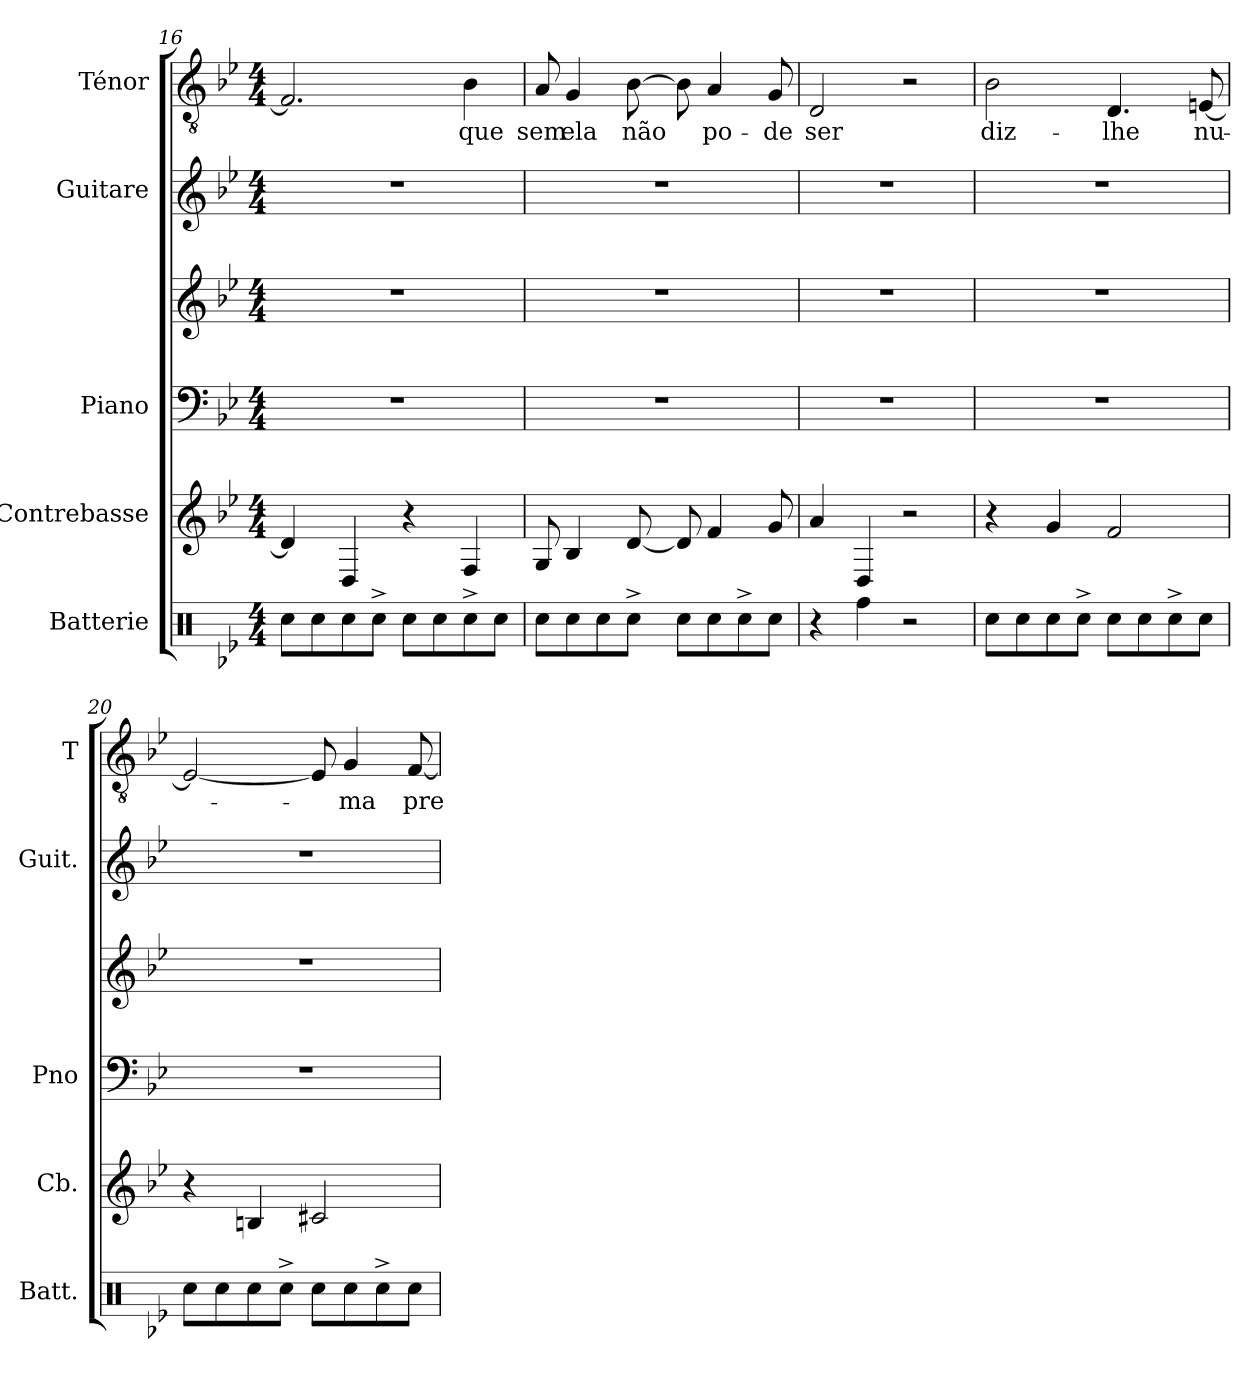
**kern	**kern	**kern	**kern	**kern	**kern	**text
*part5	*part4	*part3	*part3	*part2	*part1	*part1
*staff6	*staff5	*staff4	*staff3	*staff2	*staff1	*staff1
*I"Batterie	*I"Contrebasse	*I"Piano	*	*I"Guitare	*I"Ténor	*
*I'Batt.	*I'Cb.	*I'Pno	*	*I'Guit.	*I'T	*
*clefX	*clefG2	*clefF4	*clefG2	*clefG2	*clefGv2	*
*	*ITrd7c12	*	*	*ITrd7c12	*	*
*k[b-e-]	*k[b-e-]	*k[b-e-]	*k[b-e-]	*k[b-e-]	*k[b-e-]	*
*g:	*g:	*g:	*g:	*g:	*g:	*
*M4/4	*M4/4	*M4/4	*M4/4	*M4/4	*M4/4	*
=16	=16	=16	=16	=16	=16	=16
8Rcc\L	4D/]	1r	1r	1r	2.F#/]	.
8Rcc\	.	.	.	.	.	.
8Rcc\	4DD/	.	.	.	.	.
8Rcc^>\J	.	.	.	.	.	.
8Rcc\L	4r	.	.	.	.	.
8Rcc\	.	.	.	.	.	.
!	!	!	!	!	!	!LO:LY:b
8Rcc^>\	4FF/	.	.	.	4B-\	que
8Rcc\J	.	.	.	.	.	.
!!LO:PB:g=z
=17	=17	=17	=17	=17	=17	=17
!	!	!	!	!	!	!LO:LY:b
8Rcc\L	8GG/	1r	1r	1r	8A/	sem
!	!	!	!	!	!	!LO:LY:b
8Rcc\	4BB-/	.	.	.	4G/	ela
8Rcc\	.	.	.	.	.	.
!	!	!	!	!	!	!LO:LY:b
8Rcc^>\J	[8D/	.	.	.	[8B-\	não
8Rcc\L	8D/]	.	.	.	8B-\]	.
!	!	!	!	!	!	!LO:LY:b
8Rcc\	4F/	.	.	.	4A/	po-
8Rcc^>\	.	.	.	.	.	.
!	!	!	!	!	!	!LO:LY:b
8Rcc\J	8G/	.	.	.	8G/	-de
=18	=18	=18	=18	=18	=18	=18
!	!	!	!	!	!	!LO:LY:b
4r	4A/	1r	1r	1r	2D/	ser
!LO:N:head=solid	!	!	!	!	!	!
4Rff\	4DD/	.	.	.	.	.
2r	2r	.	.	.	2r	.
=19	=19	=19	=19	=19	=19	=19
!	!	!	!	!	!	!LO:LY:b
8Rcc\L	4r	1r	1r	1r	2B-\	diz-
8Rcc\	.	.	.	.	.	.
8Rcc\	4G/	.	.	.	.	.
8Rcc^>\J	.	.	.	.	.	.
!	!	!	!	!	!	!LO:LY:b
8Rcc\L	2F/	.	.	.	4.D/	-lhe
8Rcc\	.	.	.	.	.	.
8Rcc^>\	.	.	.	.	.	.
!	!	!	!	!	!	!LO:LY:b
8Rcc\J	.	.	.	.	[8En/	nu-
=20	=20	=20	=20	=20	=20	=20
8Rcc\L	4r	1r	1r	1r	2E/_	.
8Rcc\	.	.	.	.	.	.
8Rcc\	4BBn/	.	.	.	.	.
8Rcc^>\J	.	.	.	.	.	.
8Rcc\L	2C#X/	.	.	.	8E/]	.
!	!	!	!	!	!	!LO:LY:b
8Rcc\	.	.	.	.	4G/	-ma
8Rcc^>\	.	.	.	.	.	.
!	!	!	!	!	!	!LO:LY:b
8Rcc\J	.	.	.	.	[8F/	pre-
=	=	=	=	=	=	=
*-	*-	*-	*-	*-	*-	*-
